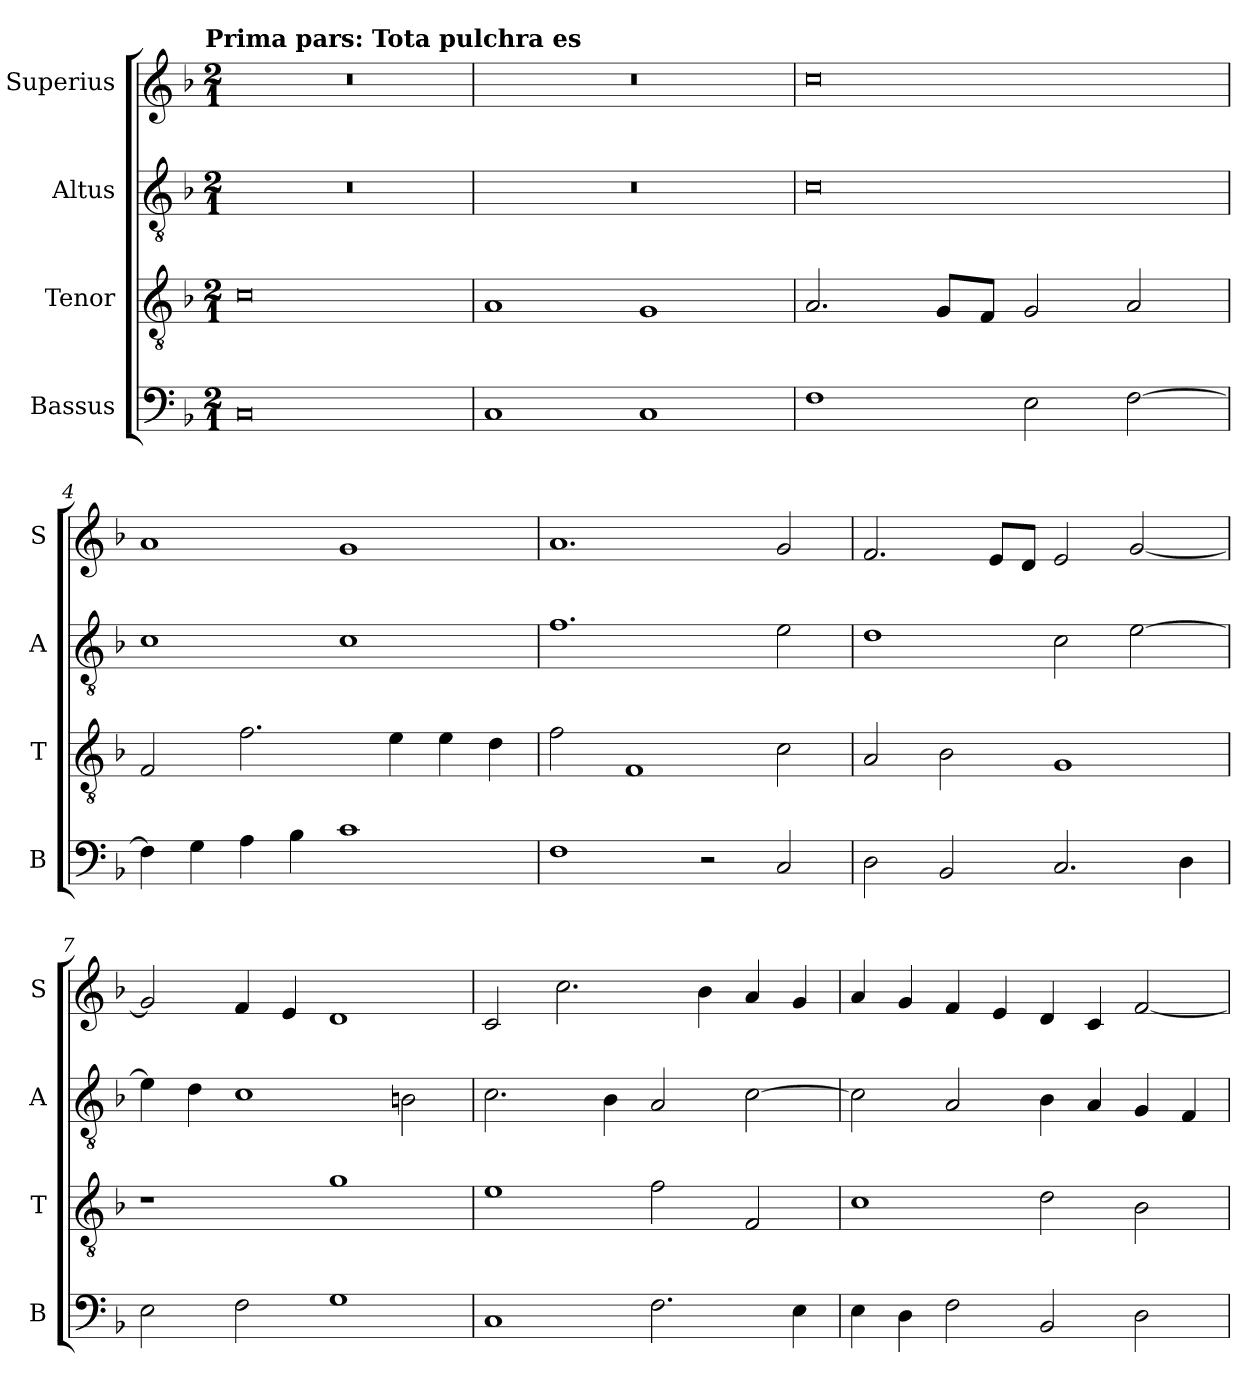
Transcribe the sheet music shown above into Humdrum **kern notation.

**kern	**kern	**kern	**kern
*part4	*part3	*part2	*part1
*staff4	*staff3	*staff2	*staff1
*I"Bassus	*I"Tenor	*I"Altus	*I"Superius
*I'B	*I'T	*I'A	*I'S
*clefF4	*clefGv2	*clefGv2	*clefG2
*k[b-]	*k[b-]	*k[b-]	*k[b-]
*F:	*F:	*F:	*F:
!!LO:TX:omd:t=Prima pars&colon; Tota pulchra es
*M2/1	*M2/1	*M2/1	*M2/1
=1	=1	=1	=1
0C	0c	0r	0r
=2	=2	=2	=2
1C	1A	0r	0r
1C	1G	.	.
=3	=3	=3	=3
1F	2.A	0c	0cc
.	8GL	.	.
.	8FJ	.	.
2E	2G	.	.
[2F	2A	.	.
=4	=4	=4	=4
4F]	2F	1c	1a
4G	.	.	.
4A	2.f	.	.
4B-	.	.	.
1c	.	1c	1g
.	4e	.	.
.	4e	.	.
.	4d	.	.
=5	=5	=5	=5
1F	2f	1.f	1.a
.	1F	.	.
2r	.	.	.
2C	2c	2e	2g
=6	=6	=6	=6
2D	2A	1d	2.f
2BB-	2B-	.	.
.	.	.	8eL
.	.	.	8dJ
2.C	1G	2c	2e
.	.	[2e	[2g
4D	.	.	.
=7	=7	=7	=7
2E	1r	4e]	2g]
.	.	4d	.
2F	.	1c	4f
.	.	.	4e
1G	1g	.	1d
.	.	2Bn	.
=8	=8	=8	=8
1C	1e	2.c	2c
.	.	.	2.cc
.	.	4B-	.
2.F	2f	2A	.
.	.	.	4b-
.	2F	[2c	4a
4E	.	.	4g
=9	=9	=9	=9
4E	1c	2c]	4a
4D	.	.	4g
2F	.	2A	4f
.	.	.	4e
2BB-	2d	4B-	4d
.	.	4A	4c
2D	2B-	4G	[2f
.	.	4F	.
=	=	=	=
*-	*-	*-	*-
